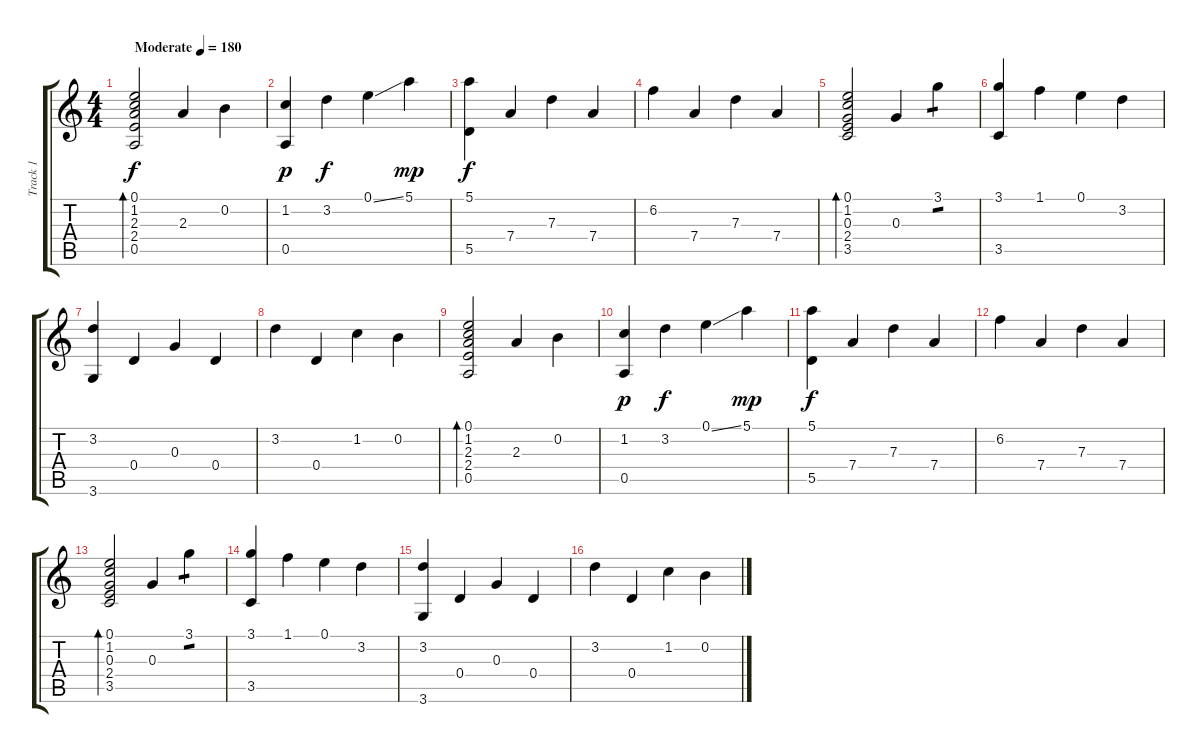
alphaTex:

\track ("Track 1" "Track 1") {instrument acousticguitarsteel}
\staff {score tabs}
\tuning (E4 B3 G3 D3 A2 E2) {hide}
\ts (4 4)
\tempo (180 "Moderate")
\clef g2
\ks c
(0.1 1.2 2.3 2.4 0.5).2{bd 480 dy f instrument acousticguitarsteel} 2.3.4 0.2.4 |
(1.2 0.5).4{dy p} 3.2.4{dy f} 0.1{ss}.4 5.1.4{dy mp} |
(5.1 5.5).4{dy f} 7.4.4 7.3.4 7.4.4 |
6.2.4 7.4.4 7.3.4 7.4.4 |
(0.1 1.2 0.3 2.4 3.5).2{bd 480} 0.3.4 3.1.4{tp 1} |
(3.1 3.5).4 1.1.4 0.1.4 3.2.4 |
(3.2 3.6).4 0.4.4 0.3.4 0.4.4 |
3.2.4 0.4.4 1.2.4 0.2.4 |
(0.1 1.2 2.3 2.4 0.5).2{bd 480} 2.3.4 0.2.4 |
(1.2 0.5).4{dy p} 3.2.4{dy f} 0.1{ss}.4 5.1.4{dy mp} |
(5.1 5.5).4{dy f} 7.4.4 7.3.4 7.4.4 |
6.2.4 7.4.4 7.3.4 7.4.4 |
(0.1 1.2 0.3 2.4 3.5).2{bd 480} 0.3.4 3.1.4{tp 1} |
(3.1 3.5).4 1.1.4 0.1.4 3.2.4 |
(3.2 3.6).4 0.4.4 0.3.4 0.4.4 |
3.2.4 0.4.4 1.2.4 0.2.4
